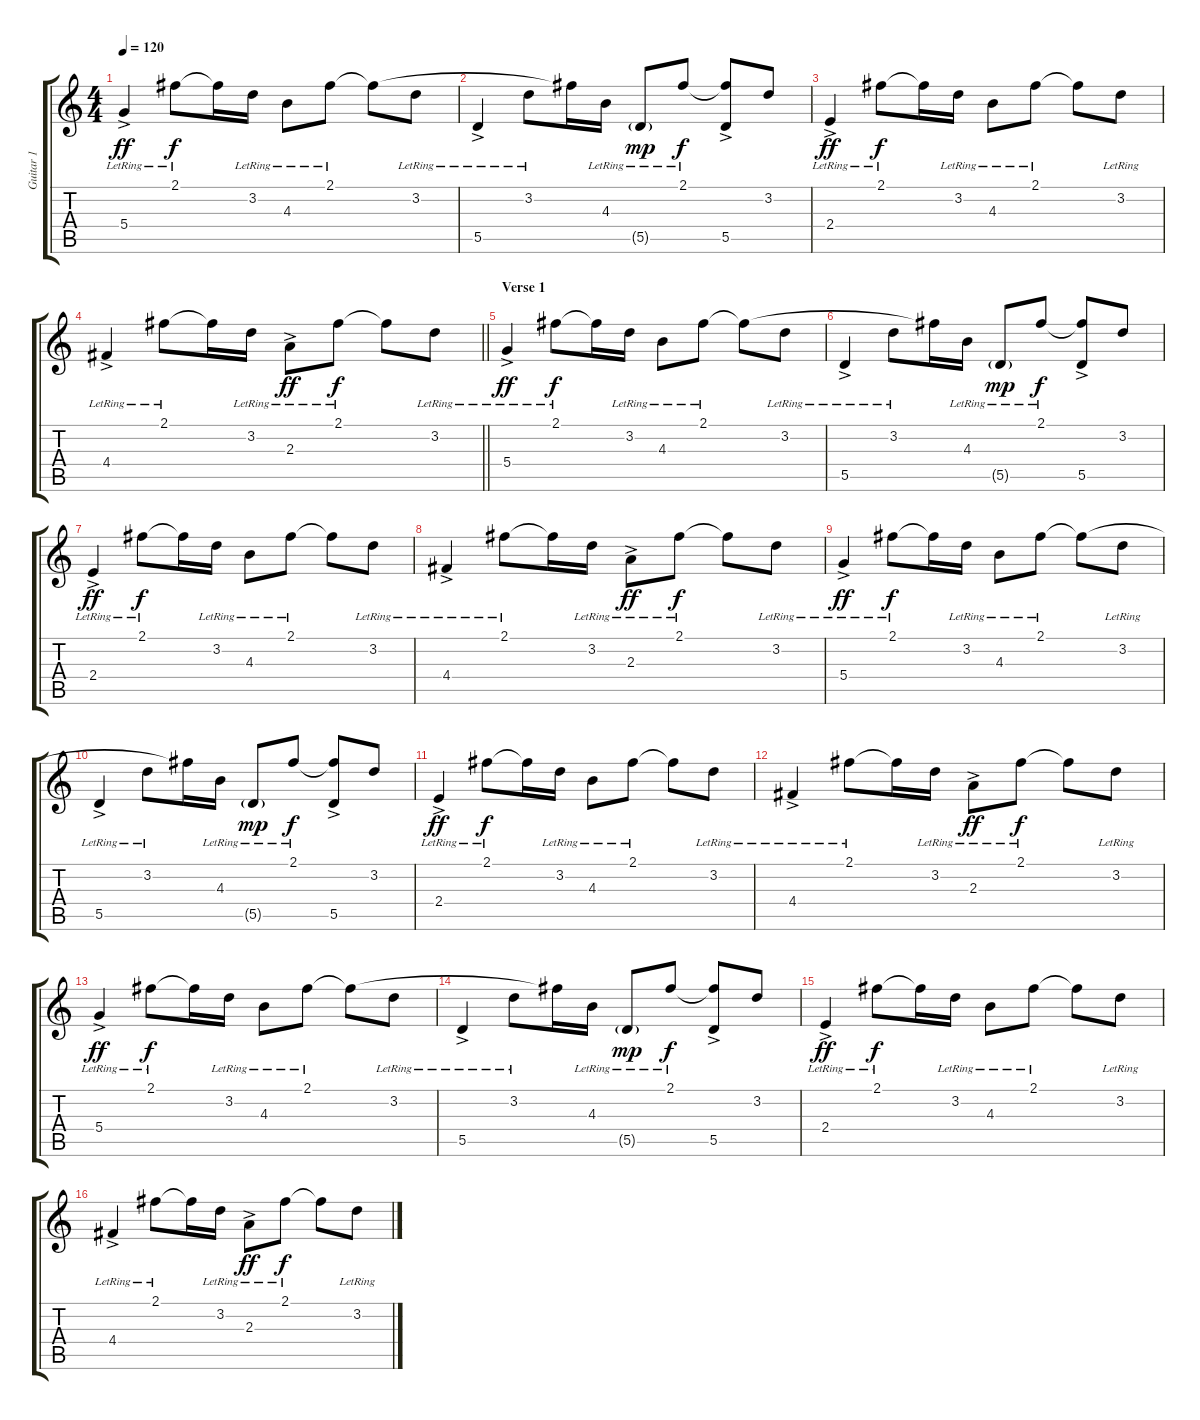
\track ("Guitar 1" "Guitar 1") {instrument electricguitarclean}
\staff {score tabs}
\tuning (E4 B3 G3 D3 A2 E2) {hide}
\ts (4 4)
\tempo 120
\clef g2
\ks c
5.4{ac lr}.4{dy ff} 2.1{lr}.8{dy f} 2.1{t}.16 3.2{lr}.16 4.3{lr}.8 2.1{lr}.8 2.1{t}.8 3.2{lr}.8 |
5.5{ac lr}.4 3.2{lr}.8 2.1{t}.16 4.3{lr}.16 5.5{g lr}.8{dy mp} 2.1{lr}.8{dy f} (2.1{t} 5.5{ac}).8 3.2.8 |
2.4{ac lr}.4{dy ff} 2.1{lr}.8{dy f} 2.1{t}.16 3.2{lr}.16 4.3{lr}.8 2.1{lr}.8 2.1{t}.8 3.2{lr}.8 |
\barLineRight lightlight
4.4{ac lr}.4 2.1{lr}.8 2.1{t}.16 3.2{lr}.16 2.3{ac lr}.8{dy ff} 2.1{lr}.8{dy f} 2.1{t}.8 3.2{lr}.8 |
\section ("" "Verse 1")
5.4{ac lr}.4{dy ff} 2.1{lr}.8{dy f} 2.1{t}.16 3.2{lr}.16 4.3{lr}.8 2.1{lr}.8 2.1{t}.8 3.2{lr}.8 |
5.5{ac lr}.4 3.2{lr}.8 2.1{t}.16 4.3{lr}.16 5.5{g lr}.8{dy mp} 2.1{lr}.8{dy f} (2.1{t} 5.5{ac}).8 3.2.8 |
2.4{ac lr}.4{dy ff} 2.1{lr}.8{dy f} 2.1{t}.16 3.2{lr}.16 4.3{lr}.8 2.1{lr}.8 2.1{t}.8 3.2{lr}.8 |
4.4{ac lr}.4 2.1{lr}.8 2.1{t}.16 3.2{lr}.16 2.3{ac lr}.8{dy ff} 2.1{lr}.8{dy f} 2.1{t}.8 3.2{lr}.8 |
5.4{ac lr}.4{dy ff} 2.1{lr}.8{dy f} 2.1{t}.16 3.2{lr}.16 4.3{lr}.8 2.1{lr}.8 2.1{t}.8 3.2{lr}.8 |
5.5{ac lr}.4 3.2{lr}.8 2.1{t}.16 4.3{lr}.16 5.5{g lr}.8{dy mp} 2.1{lr}.8{dy f} (2.1{t} 5.5{ac}).8 3.2.8 |
2.4{ac lr}.4{dy ff} 2.1{lr}.8{dy f} 2.1{t}.16 3.2{lr}.16 4.3{lr}.8 2.1{lr}.8 2.1{t}.8 3.2{lr}.8 |
4.4{ac lr}.4 2.1{lr}.8 2.1{t}.16 3.2{lr}.16 2.3{ac lr}.8{dy ff} 2.1{lr}.8{dy f} 2.1{t}.8 3.2{lr}.8 |
5.4{ac lr}.4{dy ff} 2.1{lr}.8{dy f} 2.1{t}.16 3.2{lr}.16 4.3{lr}.8 2.1{lr}.8 2.1{t}.8 3.2{lr}.8 |
5.5{ac lr}.4 3.2{lr}.8 2.1{t}.16 4.3{lr}.16 5.5{g lr}.8{dy mp} 2.1{lr}.8{dy f} (2.1{t} 5.5{ac}).8 3.2.8 |
2.4{ac lr}.4{dy ff} 2.1{lr}.8{dy f} 2.1{t}.16 3.2{lr}.16 4.3{lr}.8 2.1{lr}.8 2.1{t}.8 3.2{lr}.8 |
4.4{ac lr}.4 2.1{lr}.8 2.1{t}.16 3.2{lr}.16 2.3{ac lr}.8{dy ff} 2.1{lr}.8{dy f} 2.1{t}.8 3.2{lr}.8
